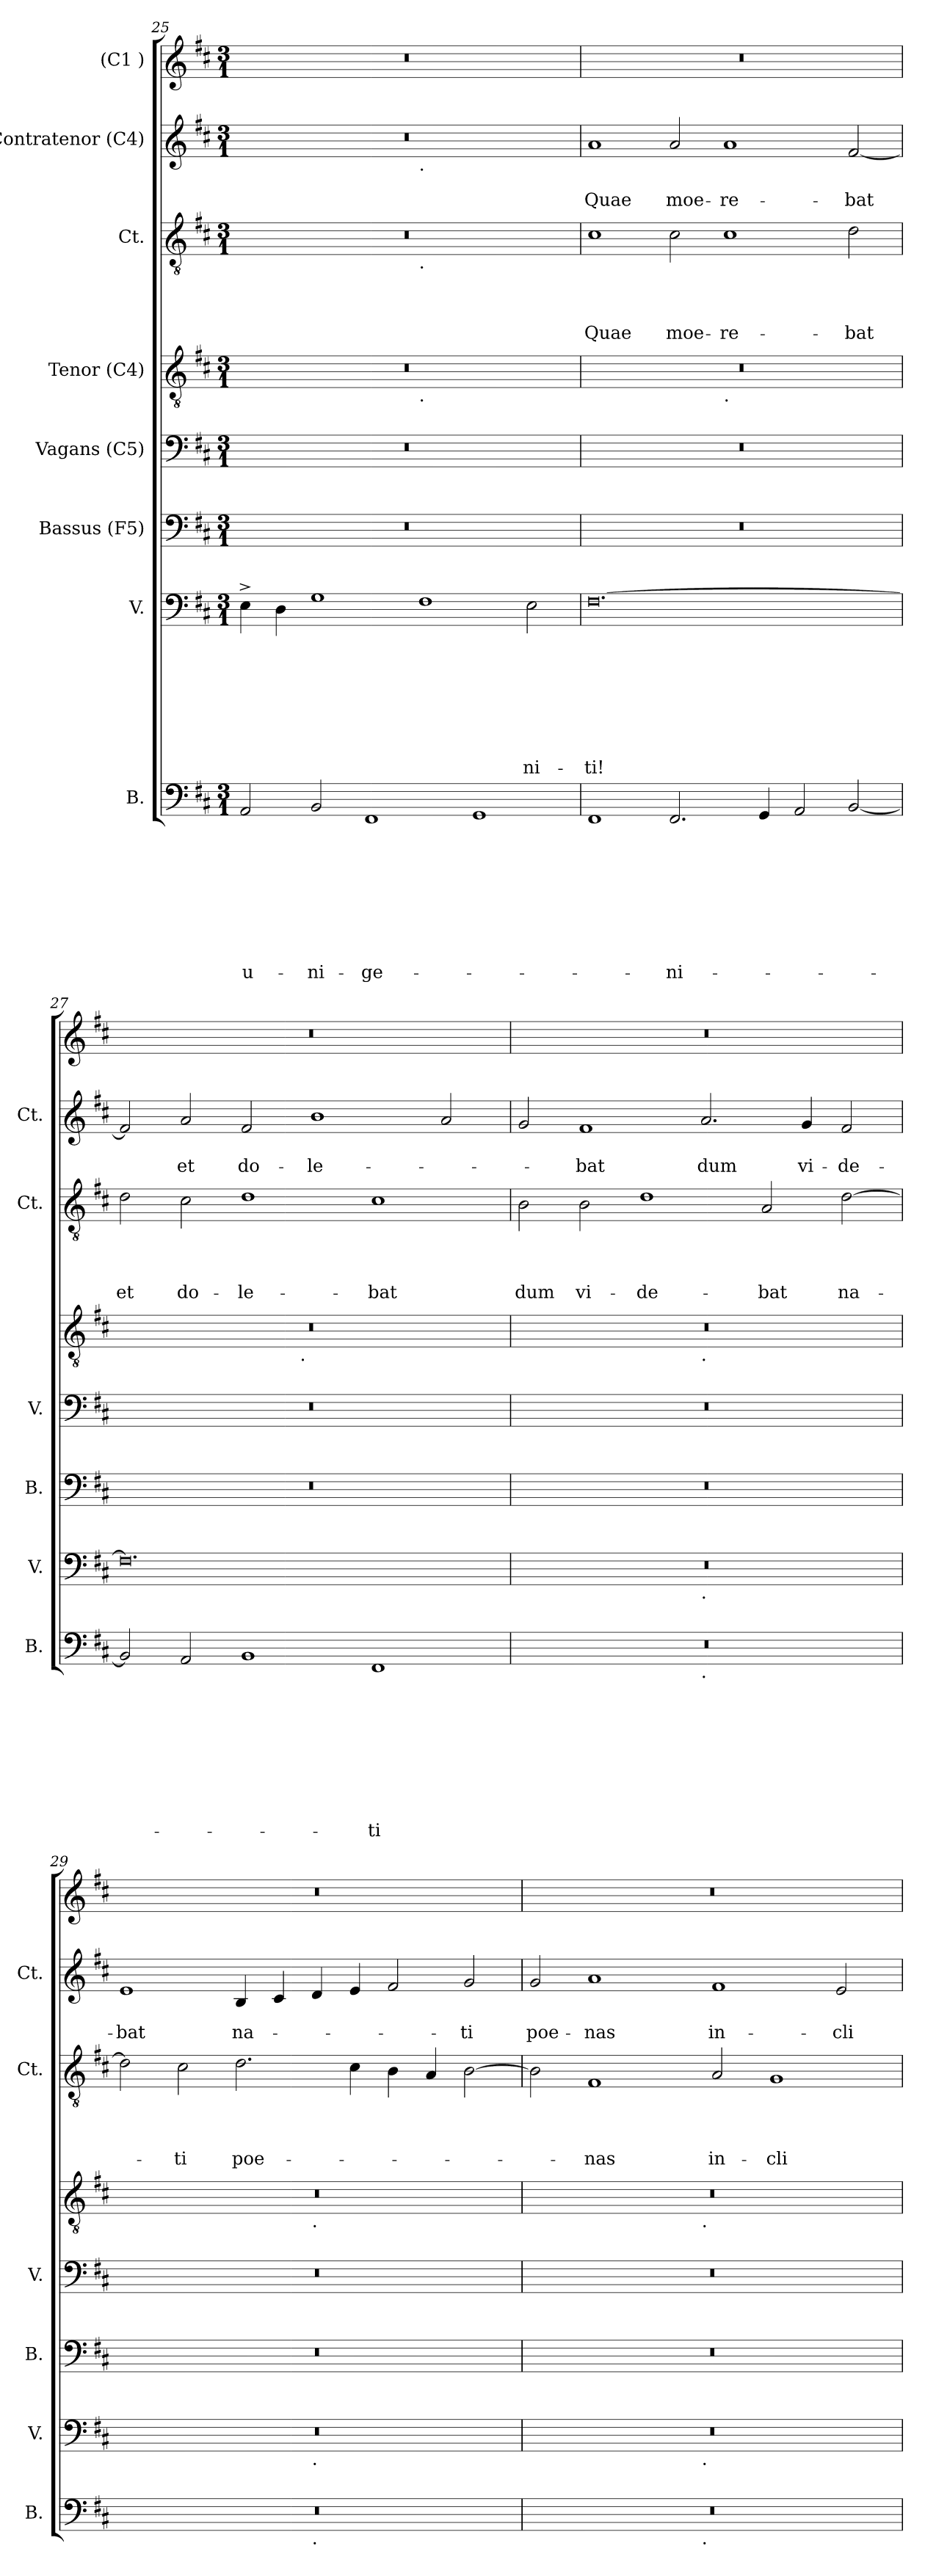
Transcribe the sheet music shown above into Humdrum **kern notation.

**kern	**text	**text	**text	**text	**text	**text	**text	**text	**text	**kern	**text	**text	**text	**text	**text	**text	**text	**text	**kern	**kern	**kern	**kern	**text	**text	**text	**text	**kern	**text	**text	**kern
*part8	*part8	*part8	*part8	*part8	*part8	*part8	*part8	*part8	*part8	*part7	*part7	*part7	*part7	*part7	*part7	*part7	*part7	*part7	*part6	*part5	*part4	*part3	*part3	*part3	*part3	*part3	*part2	*part2	*part2	*part1
*staff8	*staff8	*staff8	*staff8	*staff8	*staff8	*staff8	*staff8	*staff8	*staff8	*staff7	*staff7	*staff7	*staff7	*staff7	*staff7	*staff7	*staff7	*staff7	*staff6	*staff5	*staff4	*staff3	*staff3	*staff3	*staff3	*staff3	*staff2	*staff2	*staff2	*staff1
*I"B.	*	*	*	*	*	*	*	*	*	*I"V.	*	*	*	*	*	*	*	*	*I"Bassus (F5)	*I"Vagans (C5)	*I"Tenor (C4)	*I"Ct.	*	*	*	*	*I"Contratenor (C4)	*	*	*I"(C1 )
*I'B.	*	*	*	*	*	*	*	*	*	*I'V.	*	*	*	*	*	*	*	*	*I'B.	*I'V.	*	*I'Ct.	*	*	*	*	*I'Ct.	*	*	*
!!LO:PB:g=z
*clefF4	*	*	*	*	*	*	*	*	*	*clefF4	*	*	*	*	*	*	*	*	*clefF4	*clefF4	*clefGv2	*clefGv2	*	*	*	*	*clefG2	*	*	*clefG2
*k[f#c#]	*	*	*	*	*	*	*	*	*	*k[f#c#]	*	*	*	*	*	*	*	*	*k[f#c#]	*k[f#c#]	*k[f#c#]	*k[f#c#]	*	*	*	*	*k[f#c#]	*	*	*k[f#c#]
*D:	*	*	*	*	*	*	*	*	*	*D:	*	*	*	*	*	*	*	*	*D:	*D:	*D:	*D:	*	*	*	*	*D:	*	*	*D:
*M3/1	*	*	*	*	*	*	*	*	*	*M3/1	*	*	*	*	*	*	*	*	*M3/1	*M3/1	*M3/1	*M3/1	*	*	*	*	*M3/1	*	*	*M3/1
=25	=25	=25	=25	=25	=25	=25	=25	=25	=25	=25	=25	=25	=25	=25	=25	=25	=25	=25	=25	=25	=25	=25	=25	=25	=25	=25	=25	=25	=25	=25
!	!	!	!	!	!	!	!	!	!LO:LY:b	!	!	!	!	!	!	!	!	!	!	!	!	!	!	!	!	!	!	!	!	!
*	*	*	*	*	*	*	*	*	*	*	*	*	*	*	*	*	*	*	*	*	*^	*^	*	*	*	*	*^	*	*	*
2AA/	.	.	.	.	.	.	.	.	u-	4E^>\	.	.	.	.	.	.	.	.	0.r	0.r	0.r	1.ryy	0.r	1.ryy	.	.	.	.	0.r	1.ryy	.	.	0.r
.	.	.	.	.	.	.	.	.	.	4D\	.	.	.	.	.	.	.	.	.	.	.	.	.	.	.	.	.	.	.	.	.	.	.
!	!	!	!	!	!	!	!	!	!LO:LY:b	!	!	!	!	!	!	!	!	!	!	!	!	!	!	!	!	!	!	!	!	!	!	!	!
2BB/	.	.	.	.	.	.	.	.	-ni-	1G	.	.	.	.	.	.	.	.	.	.	.	.	.	.	.	.	.	.	.	.	.	.	.
!	!	!	!	!	!	!	!	!	!LO:LY:b	!	!	!	!	!	!	!	!	!	!	!	!	!	!	!	!	!	!	!	!	!	!	!	!
1FF#	.	.	.	.	.	.	.	.	-ge-	.	.	.	.	.	.	.	.	.	.	.	.	.	.	.	.	.	.	.	.	.	.	.	.
!	!	!	!	!	!	!	!	!	!	!	!	!	!	!	!	!	!	!	!	!	!	!	!	!	!	!	!	!	!	!LO:TX:b:t=.	!	!	!
!	!	!	!	!	!	!	!	!	!	!	!	!	!	!	!	!	!	!	!	!	!	!	!	!LO:TX:b:t=.	!	!	!	!	!	!	!	!	!
!	!	!	!	!	!	!	!	!	!	!	!	!	!	!	!	!	!	!	!	!	!	!LO:TX:b:t=.	!	!	!	!	!	!	!	!	!	!	!
.	.	.	.	.	.	.	.	.	.	1F#	.	.	.	.	.	.	.	.	.	.	.	1.ryy	.	1.ryy	.	.	.	.	.	1.ryy	.	.	.
1GG	.	.	.	.	.	.	.	.	.	.	.	.	.	.	.	.	.	.	.	.	.	.	.	.	.	.	.	.	.	.	.	.	.
!	!	!	!	!	!	!	!	!	!	!	!	!	!	!	!	!	!	!LO:LY:b	!	!	!	!	!	!	!	!	!	!	!	!	!	!	!
.	.	.	.	.	.	.	.	.	.	2E\	.	.	.	.	.	.	.	-ni-	.	.	.	.	.	.	.	.	.	.	.	.	.	.	.
=26	=26	=26	=26	=26	=26	=26	=26	=26	=26	=26	=26	=26	=26	=26	=26	=26	=26	=26	=26	=26	=26	=26	=26	=26	=26	=26	=26	=26	=26	=26	=26	=26	=26
!	!	!	!	!	!	!	!	!	!	!	!	!	!	!	!	!	!	!LO:LY:b:rj	!	!	!	!	!	!	!	!	!	!LO:LY:b	!	!	!	!LO:LY:b	!
*	*	*	*	*	*	*	*	*	*	*	*	*	*	*	*	*	*	*	*	*	*	*	*v	*v	*	*	*	*	*	*	*	*	*
*	*	*	*	*	*	*	*	*	*	*	*	*	*	*	*	*	*	*	*	*	*	*	*	*	*	*	*	*v	*v	*	*	*
1FF#	.	.	.	.	.	.	.	.	.	[>0.F#	.	.	.	.	.	.	.	-ti!	0.r	0.r	0.r	1.ryy	1c#	.	.	.	Quae	1a	.	Quae	0.r
!	!	!	!	!	!	!	!	!	!LO:LY:b	!	!	!	!	!	!	!	!	!	!	!	!	!	!	!	!	!	!LO:LY:b	!	!	!LO:LY:b	!
2.FF#/	.	.	.	.	.	.	.	.	-ni-	.	.	.	.	.	.	.	.	.	.	.	.	.	2c#\	.	.	.	moe-	2a/	.	moe-	.
!	!	!	!	!	!	!	!	!	!	!	!	!	!	!	!	!	!	!	!	!	!	!LO:TX:b:t=.	!	!	!	!	!	!	!	!	!
!	!	!	!	!	!	!	!	!	!	!	!	!	!	!	!	!	!	!	!	!	!	!	!	!	!	!	!LO:LY:b	!	!	!LO:LY:b	!
.	.	.	.	.	.	.	.	.	.	.	.	.	.	.	.	.	.	.	.	.	.	1.ryy	1c#	.	.	.	-re-	1a	.	-re-	.
4GG/	.	.	.	.	.	.	.	.	.	.	.	.	.	.	.	.	.	.	.	.	.	.	.	.	.	.	.	.	.	.	.
2AA/	.	.	.	.	.	.	.	.	.	.	.	.	.	.	.	.	.	.	.	.	.	.	.	.	.	.	.	.	.	.	.
!	!	!	!	!	!	!	!	!	!	!	!	!	!	!	!	!	!	!	!	!	!	!	!	!	!	!	!LO:LY:b	!	!	!LO:LY:b	!
[<2BB/	.	.	.	.	.	.	.	.	.	.	.	.	.	.	.	.	.	.	.	.	.	.	2d\	.	.	.	-bat	[<2f#/	.	-bat	.
=27	=27	=27	=27	=27	=27	=27	=27	=27	=27	=27	=27	=27	=27	=27	=27	=27	=27	=27	=27	=27	=27	=27	=27	=27	=27	=27	=27	=27	=27	=27	=27
!	!	!	!	!	!	!	!	!	!	!	!	!	!	!	!	!	!	!	!	!	!	!	!	!	!	!	!LO:LY:b	!	!	!	!
2BB/]	.	.	.	.	.	.	.	.	.	0.F#]	.	.	.	.	.	.	.	.	0.r	0.r	0.r	1ryy	2d\	.	.	.	et	2f#/]	.	.	0.r
!	!	!	!	!	!	!	!	!	!	!	!	!	!	!	!	!	!	!	!	!	!	!	!	!	!	!	!LO:LY:b	!	!	!LO:LY:b	!
2AA/	.	.	.	.	.	.	.	.	.	.	.	.	.	.	.	.	.	.	.	.	.	.	2c#\	.	.	.	do-	2a/	.	et	.
!	!	!	!	!	!	!	!	!	!	!	!	!	!	!	!	!	!	!	!	!	!	!	!	!	!	!	!LO:LY:b	!	!	!LO:LY:b	!
1BB	.	.	.	.	.	.	.	.	.	.	.	.	.	.	.	.	.	.	.	.	.	4...ryy	1d	.	.	.	-le-	2f#/	.	do-	.
!	!	!	!	!	!	!	!	!	!	!	!	!	!	!	!	!	!	!	!	!	!	!LO:TX:b:t=.	!	!	!	!	!	!	!	!	!
.	.	.	.	.	.	.	.	.	.	.	.	.	.	.	.	.	.	.	.	.	.	1ryy	.	.	.	.	.	.	.	.	.
!	!	!	!	!	!	!	!	!	!	!	!	!	!	!	!	!	!	!	!	!	!	!	!	!	!	!	!	!	!	!LO:LY:b	!
.	.	.	.	.	.	.	.	.	.	.	.	.	.	.	.	.	.	.	.	.	.	.	.	.	.	.	.	1b	.	-le-	.
!	!	!	!	!	!	!	!	!	!LO:LY:b	!	!	!	!	!	!	!	!	!	!	!	!	!	!	!	!	!	!LO:LY:b	!	!	!	!
1FF#	.	.	.	.	.	.	.	.	-ti	.	.	.	.	.	.	.	.	.	.	.	.	.	1c#	.	.	.	-bat	.	.	.	.
.	.	.	.	.	.	.	.	.	.	.	.	.	.	.	.	.	.	.	.	.	.	2ryy	.	.	.	.	.	.	.	.	.
.	.	.	.	.	.	.	.	.	.	.	.	.	.	.	.	.	.	.	.	.	.	.	.	.	.	.	.	2a/	.	.	.
.	.	.	.	.	.	.	.	.	.	.	.	.	.	.	.	.	.	.	.	.	.	32ryy	.	.	.	.	.	.	.	.	.
!!LO:LB:g=z
=28	=28	=28	=28	=28	=28	=28	=28	=28	=28	=28	=28	=28	=28	=28	=28	=28	=28	=28	=28	=28	=28	=28	=28	=28	=28	=28	=28	=28	=28	=28	=28
!	!	!	!	!	!	!	!	!	!	!	!	!	!	!	!	!	!	!	!	!	!	!	!	!	!	!	!LO:LY:b	!	!	!	!
*^	*	*	*	*	*	*	*	*	*	*^	*	*	*	*	*	*	*	*	*	*	*	*	*	*	*	*	*	*	*	*	*
0.r	1.ryy	.	.	.	.	.	.	.	.	.	0.r	1.ryy	.	.	.	.	.	.	.	.	0.r	0.r	0.r	1.ryy	2B\	.	.	.	dum	2g/	.	.	0.r
!	!	!	!	!	!	!	!	!	!	!	!	!	!	!	!	!	!	!	!	!	!	!	!	!	!	!	!	!	!LO:LY:b	!	!	!LO:LY:b	!
.	.	.	.	.	.	.	.	.	.	.	.	.	.	.	.	.	.	.	.	.	.	.	.	.	2B\	.	.	.	vi-	1f#	.	-bat	.
!	!	!	!	!	!	!	!	!	!	!	!	!	!	!	!	!	!	!	!	!	!	!	!	!	!	!	!	!	!LO:LY:b	!	!	!	!
.	.	.	.	.	.	.	.	.	.	.	.	.	.	.	.	.	.	.	.	.	.	.	.	.	1d	.	.	.	-de-	.	.	.	.
!	!	!	!	!	!	!	!	!	!	!	!	!	!	!	!	!	!	!	!	!	!	!	!	!LO:TX:b:t=.	!	!	!	!	!	!	!	!	!
!	!	!	!	!	!	!	!	!	!	!	!	!LO:TX:b:t=.	!	!	!	!	!	!	!	!	!	!	!	!	!	!	!	!	!	!	!	!	!
!	!LO:TX:b:t=.	!	!	!	!	!	!	!	!	!	!	!	!	!	!	!	!	!	!	!	!	!	!	!	!	!	!	!	!	!	!	!	!
!	!	!	!	!	!	!	!	!	!	!	!	!	!	!	!	!	!	!	!	!	!	!	!	!	!	!	!	!	!	!	!	!LO:LY:b	!
.	1.ryy	.	.	.	.	.	.	.	.	.	.	1.ryy	.	.	.	.	.	.	.	.	.	.	.	1.ryy	.	.	.	.	.	2.a/	.	dum	.
!	!	!	!	!	!	!	!	!	!	!	!	!	!	!	!	!	!	!	!	!	!	!	!	!	!	!	!	!	!LO:LY:b	!	!	!	!
.	.	.	.	.	.	.	.	.	.	.	.	.	.	.	.	.	.	.	.	.	.	.	.	.	2A/	.	.	.	-bat	.	.	.	.
!	!	!	!	!	!	!	!	!	!	!	!	!	!	!	!	!	!	!	!	!	!	!	!	!	!	!	!	!	!	!	!	!LO:LY:b	!
.	.	.	.	.	.	.	.	.	.	.	.	.	.	.	.	.	.	.	.	.	.	.	.	.	.	.	.	.	.	4g/	.	vi-	.
!	!	!	!	!	!	!	!	!	!	!	!	!	!	!	!	!	!	!	!	!	!	!	!	!	!	!	!	!	!LO:LY:b	!	!	!LO:LY:b	!
.	.	.	.	.	.	.	.	.	.	.	.	.	.	.	.	.	.	.	.	.	.	.	.	.	[>2d\	.	.	.	na-	2f#/	.	-de-	.
=29	=29	=29	=29	=29	=29	=29	=29	=29	=29	=29	=29	=29	=29	=29	=29	=29	=29	=29	=29	=29	=29	=29	=29	=29	=29	=29	=29	=29	=29	=29	=29	=29	=29
!	!	!	!	!	!	!	!	!	!	!	!	!	!	!	!	!	!	!	!	!	!	!	!	!	!	!	!	!	!	!	!	!LO:LY:b	!
0.r	1.ryy	.	.	.	.	.	.	.	.	.	0.r	1.ryy	.	.	.	.	.	.	.	.	0.r	0.r	0.r	1.ryy	2d\]	.	.	.	.	1e	.	-bat	0.r
!	!	!	!	!	!	!	!	!	!	!	!	!	!	!	!	!	!	!	!	!	!	!	!	!	!	!	!	!	!LO:LY:b	!	!	!	!
.	.	.	.	.	.	.	.	.	.	.	.	.	.	.	.	.	.	.	.	.	.	.	.	.	2c#\	.	.	.	-ti	.	.	.	.
!	!	!	!	!	!	!	!	!	!	!	!	!	!	!	!	!	!	!	!	!	!	!	!	!	!	!	!	!	!LO:LY:b	!	!	!LO:LY:b	!
.	.	.	.	.	.	.	.	.	.	.	.	.	.	.	.	.	.	.	.	.	.	.	.	.	2.d\	.	.	.	poe-	4B/	.	na-	.
.	.	.	.	.	.	.	.	.	.	.	.	.	.	.	.	.	.	.	.	.	.	.	.	.	.	.	.	.	.	4c#/	.	.	.
!	!	!	!	!	!	!	!	!	!	!	!	!	!	!	!	!	!	!	!	!	!	!	!	!LO:TX:b:t=.	!	!	!	!	!	!	!	!	!
!	!	!	!	!	!	!	!	!	!	!	!	!LO:TX:b:t=.	!	!	!	!	!	!	!	!	!	!	!	!	!	!	!	!	!	!	!	!	!
!	!LO:TX:b:t=.	!	!	!	!	!	!	!	!	!	!	!	!	!	!	!	!	!	!	!	!	!	!	!	!	!	!	!	!	!	!	!	!
.	1.ryy	.	.	.	.	.	.	.	.	.	.	1.ryy	.	.	.	.	.	.	.	.	.	.	.	1.ryy	.	.	.	.	.	4d/	.	.	.
.	.	.	.	.	.	.	.	.	.	.	.	.	.	.	.	.	.	.	.	.	.	.	.	.	4c#\	.	.	.	.	4e/	.	.	.
.	.	.	.	.	.	.	.	.	.	.	.	.	.	.	.	.	.	.	.	.	.	.	.	.	4B\	.	.	.	.	2f#/	.	.	.
.	.	.	.	.	.	.	.	.	.	.	.	.	.	.	.	.	.	.	.	.	.	.	.	.	4A/	.	.	.	.	.	.	.	.
!	!	!	!	!	!	!	!	!	!	!	!	!	!	!	!	!	!	!	!	!	!	!	!	!	!	!	!	!	!	!	!	!LO:LY:b	!
.	.	.	.	.	.	.	.	.	.	.	.	.	.	.	.	.	.	.	.	.	.	.	.	.	[>2B\	.	.	.	.	2g/	.	-ti	.
=30	=30	=30	=30	=30	=30	=30	=30	=30	=30	=30	=30	=30	=30	=30	=30	=30	=30	=30	=30	=30	=30	=30	=30	=30	=30	=30	=30	=30	=30	=30	=30	=30	=30
!	!	!	!	!	!	!	!	!	!	!	!	!	!	!	!	!	!	!	!	!	!	!	!	!	!	!	!	!	!	!	!	!LO:LY:b	!
0.r	1ryy	.	.	.	.	.	.	.	.	.	0.r	1ryy	.	.	.	.	.	.	.	.	0.r	0.r	0.r	1ryy	2B\]	.	.	.	.	2g/	.	poe-	0.r
!	!	!	!	!	!	!	!	!	!	!	!	!	!	!	!	!	!	!	!	!	!	!	!	!	!	!	!	!	!LO:LY:b	!	!	!LO:LY:b	!
.	.	.	.	.	.	.	.	.	.	.	.	.	.	.	.	.	.	.	.	.	.	.	.	.	1F#	.	.	.	-nas	1a	.	-nas	.
.	4...ryy	.	.	.	.	.	.	.	.	.	.	4...ryy	.	.	.	.	.	.	.	.	.	.	.	4...ryy	.	.	.	.	.	.	.	.	.
!	!	!	!	!	!	!	!	!	!	!	!	!	!	!	!	!	!	!	!	!	!	!	!	!LO:TX:b:t=.	!	!	!	!	!	!	!	!	!
!	!	!	!	!	!	!	!	!	!	!	!	!LO:TX:b:t=.	!	!	!	!	!	!	!	!	!	!	!	!	!	!	!	!	!	!	!	!	!
!	!LO:TX:b:t=.	!	!	!	!	!	!	!	!	!	!	!	!	!	!	!	!	!	!	!	!	!	!	!	!	!	!	!	!	!	!	!	!
.	1ryy	.	.	.	.	.	.	.	.	.	.	1ryy	.	.	.	.	.	.	.	.	.	.	.	1ryy	.	.	.	.	.	.	.	.	.
!	!	!	!	!	!	!	!	!	!	!	!	!	!	!	!	!	!	!	!	!	!	!	!	!	!	!	!	!	!LO:LY:b	!	!	!LO:LY:b	!
.	.	.	.	.	.	.	.	.	.	.	.	.	.	.	.	.	.	.	.	.	.	.	.	.	2A/	.	.	.	in-	1f#	.	in-	.
!	!	!	!	!	!	!	!	!	!	!	!	!	!	!	!	!	!	!	!	!	!	!	!	!	!	!	!	!	!LO:LY:b	!	!	!	!
.	.	.	.	.	.	.	.	.	.	.	.	.	.	.	.	.	.	.	.	.	.	.	.	.	1G	.	.	.	-cli-	.	.	.	.
.	2ryy	.	.	.	.	.	.	.	.	.	.	2ryy	.	.	.	.	.	.	.	.	.	.	.	2ryy	.	.	.	.	.	.	.	.	.
!	!	!	!	!	!	!	!	!	!	!	!	!	!	!	!	!	!	!	!	!	!	!	!	!	!	!	!	!	!	!	!	!LO:LY:b	!
.	.	.	.	.	.	.	.	.	.	.	.	.	.	.	.	.	.	.	.	.	.	.	.	.	.	.	.	.	.	2e/	.	-cli-	.
.	32ryy	.	.	.	.	.	.	.	.	.	.	32ryy	.	.	.	.	.	.	.	.	.	.	.	32ryy	.	.	.	.	.	.	.	.	.
*v	*v	*	*	*	*	*	*	*	*	*	*	*	*	*	*	*	*	*	*	*	*	*	*v	*v	*	*	*	*	*	*	*	*	*
*	*	*	*	*	*	*	*	*	*	*v	*v	*	*	*	*	*	*	*	*	*	*	*	*	*	*	*	*	*	*	*	*
=	=	=	=	=	=	=	=	=	=	=	=	=	=	=	=	=	=	=	=	=	=	=	=	=	=	=	=	=	=	=
*-	*-	*-	*-	*-	*-	*-	*-	*-	*-	*-	*-	*-	*-	*-	*-	*-	*-	*-	*-	*-	*-	*-	*-	*-	*-	*-	*-	*-	*-	*-
